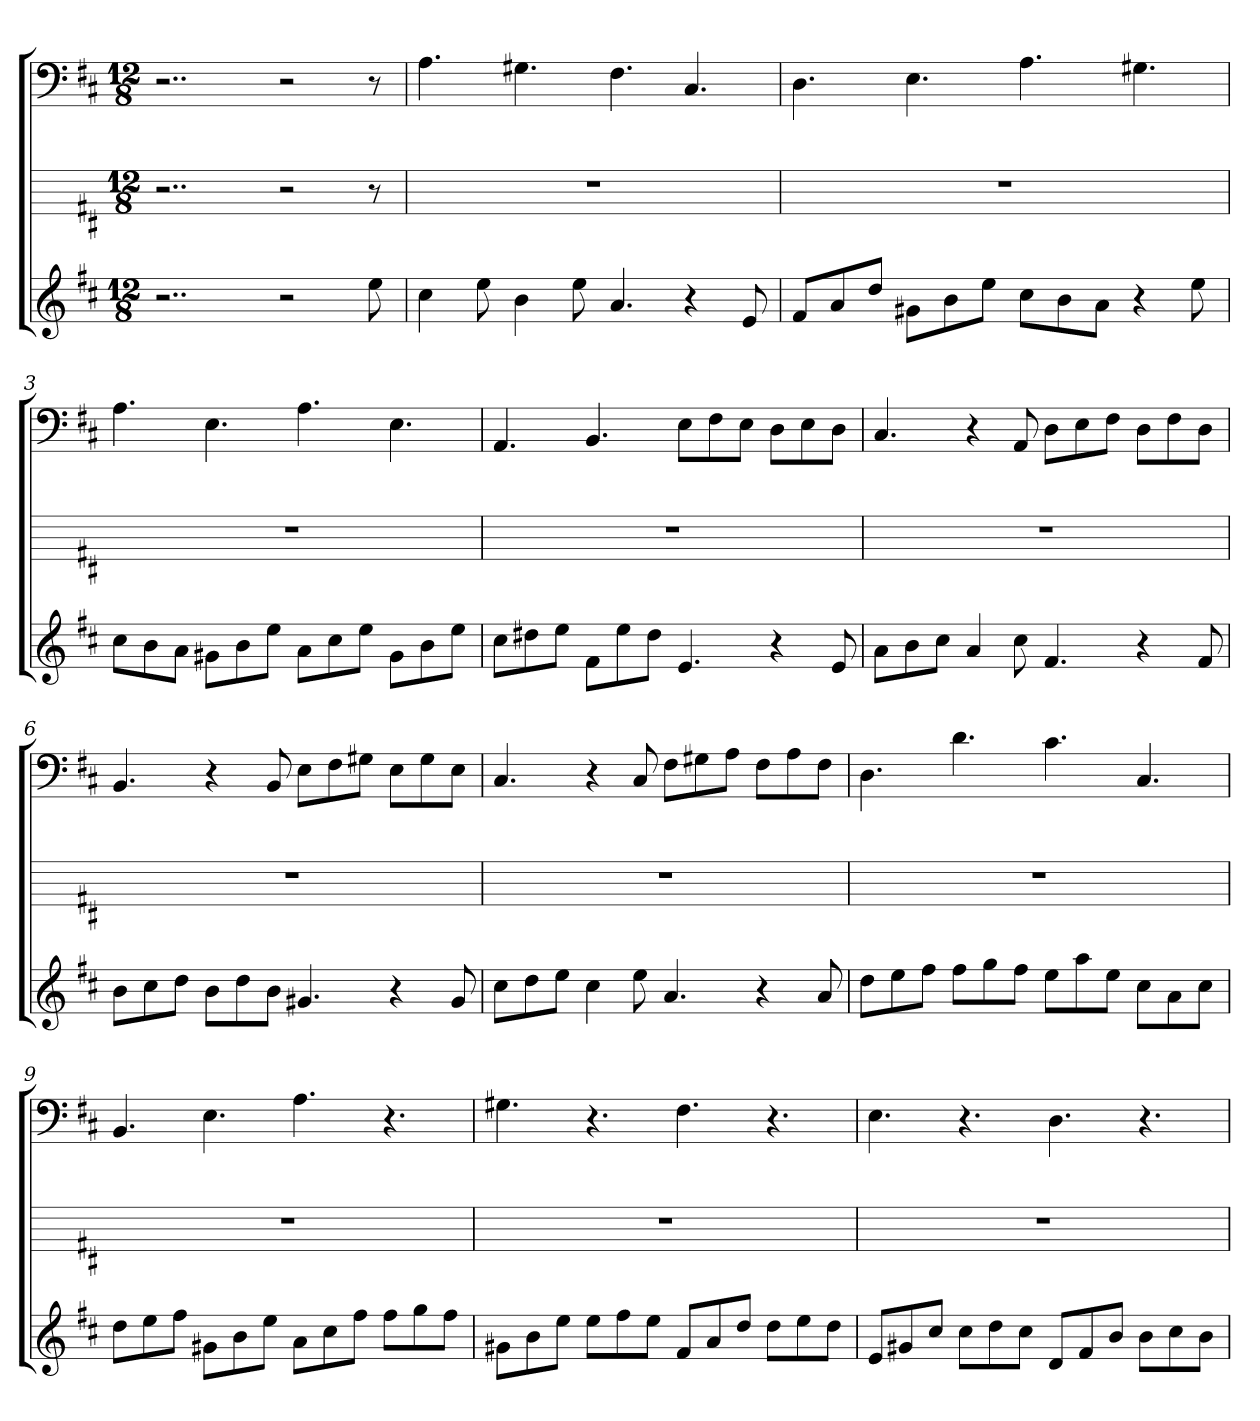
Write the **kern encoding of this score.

**kern	**kern	**kern
*part3	*part2	*part1
*staff3	*staff2	*staff1
*k[f#c#]	*k[f#c#]	*k[f#c#]
*D:	*D:	*D:
*M12/8	*M12/8	*M12/8
=	=	=
2..r	2..r	2..r
2r	2r	2r
8ee	8r	8r
=1	=1	=1
4cc#	1.r	4.A
8ee	.	.
4b	.	4.G#X
8ee	.	.
4.a	.	4.F#
4r	.	4.C#
8e	.	.
=2	=2	=2
8f#L	1.r	4.D
8a	.	.
8ddJ	.	.
8g#XL	.	4.E
8b	.	.
8eeJ	.	.
8cc#L	.	4.A
8b	.	.
8aJ	.	.
4r	.	4.G#X
8ee	.	.
=3	=3	=3
8cc#L	1.r	4.A
8b	.	.
8aJ	.	.
8g#XL	.	4.E
8b	.	.
8eeJ	.	.
8aL	.	4.A
8cc#	.	.
8eeJ	.	.
8g#L	.	4.E
8b	.	.
8eeJ	.	.
=4	=4	=4
8cc#L	1.r	4.AA
8dd#X	.	.
8eeJ	.	.
8f#L	.	4.BB
8ee	.	.
8dd#J	.	.
4.e	.	8EL
.	.	8F#
.	.	8EJ
4r	.	8DL
.	.	8E
8e	.	8DJ
=5	=5	=5
8aL	1.r	4.C#
8b	.	.
8cc#J	.	.
4a	.	4r
8cc#	.	8AA
4.f#	.	8DL
.	.	8E
.	.	8F#J
4r	.	8DL
.	.	8F#
8f#	.	8DJ
=6	=6	=6
8bL	1.r	4.BB
8cc#	.	.
8ddJ	.	.
8bL	.	4r
8dd	.	.
8bJ	.	8BB
4.g#X	.	8EL
.	.	8F#
.	.	8G#XJ
4r	.	8EL
.	.	8G#
8g#	.	8EJ
=7	=7	=7
8cc#L	1.r	4.C#
8dd	.	.
8eeJ	.	.
4cc#	.	4r
8ee	.	8C#
4.a	.	8F#L
.	.	8G#X
.	.	8AJ
4r	.	8F#L
.	.	8A
8a	.	8F#J
=8	=8	=8
8ddL	1.r	4.D
8ee	.	.
8ff#J	.	.
8ff#L	.	4.d
8gg	.	.
8ff#J	.	.
8eeL	.	4.c#
8aa	.	.
8eeJ	.	.
8cc#L	.	4.C#
8a	.	.
8cc#J	.	.
=9	=9	=9
8ddL	1.r	4.BB
8ee	.	.
8ff#J	.	.
8g#XL	.	4.E
8b	.	.
8eeJ	.	.
8aL	.	4.A
8cc#	.	.
8ff#J	.	.
8ff#L	.	4.r
8gg	.	.
8ff#J	.	.
=10	=10	=10
8g#XL	1.r	4.G#X
8b	.	.
8eeJ	.	.
8eeL	.	4.r
8ff#	.	.
8eeJ	.	.
8f#L	.	4.F#
8a	.	.
8ddJ	.	.
8ddL	.	4.r
8ee	.	.
8ddJ	.	.
=11	=11	=11
8eL	1.r	4.E
8g#X	.	.
8cc#J	.	.
8cc#L	.	4.r
8dd	.	.
8cc#J	.	.
8dL	.	4.D
8f#	.	.
8bJ	.	.
8bL	.	4.r
8cc#	.	.
8bJ	.	.
=	=	=
*-	*-	*-
